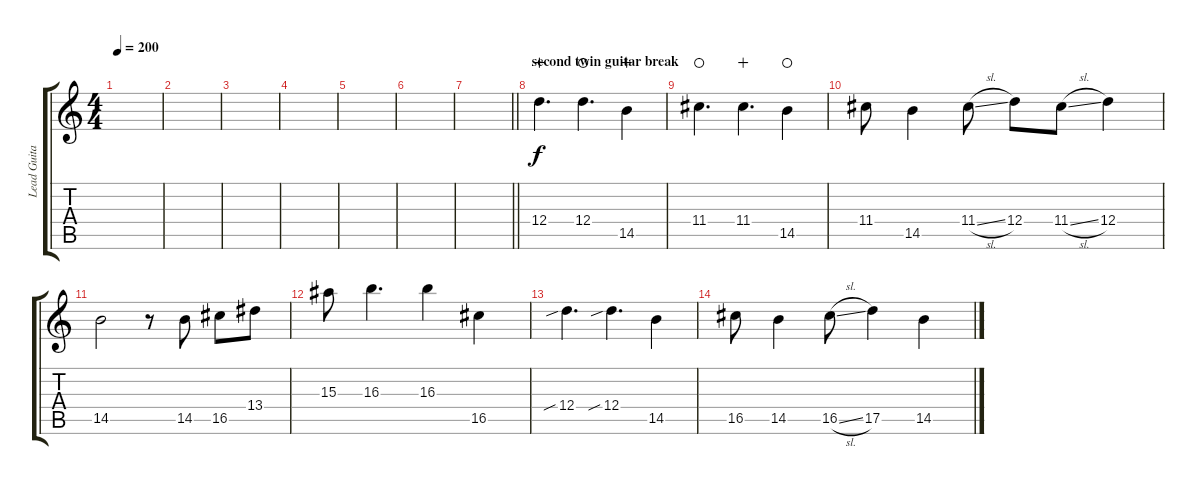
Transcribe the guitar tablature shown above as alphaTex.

\track ("Lead Guitar, Sam" "Lead Guita") {instrument overdrivenguitar}
\staff {score tabs}
\tuning (E4 B3 G3 D3 A2 E2) {hide}
\ts (4 4)
\tempo 200
\clef g2
\ks c
|
|
|
|
|
|
\barLineRight lightlight
|
\section ("" "second twin guitar break")
12.4.4{d dy f wahc} 12.4.4{d waho} 14.5.4{wahc} |
11.4.4{d waho} 11.4.4{d wahc} 14.5.4{waho} |
11.4.8 14.5.4 11.4{sl}.8 12.4.8 11.4{sl}.8 12.4.4 |
14.5.2 r.8 14.5.8 16.5.8 13.4.8 |
15.3.8 16.3.4{d} 16.3.4 16.5.4 |
12.4{sib}.4{d} 12.4{sib}.4{d} 14.5.4 |
16.5.8 14.5.4 16.5{sl}.8 17.5.4 14.5.4
